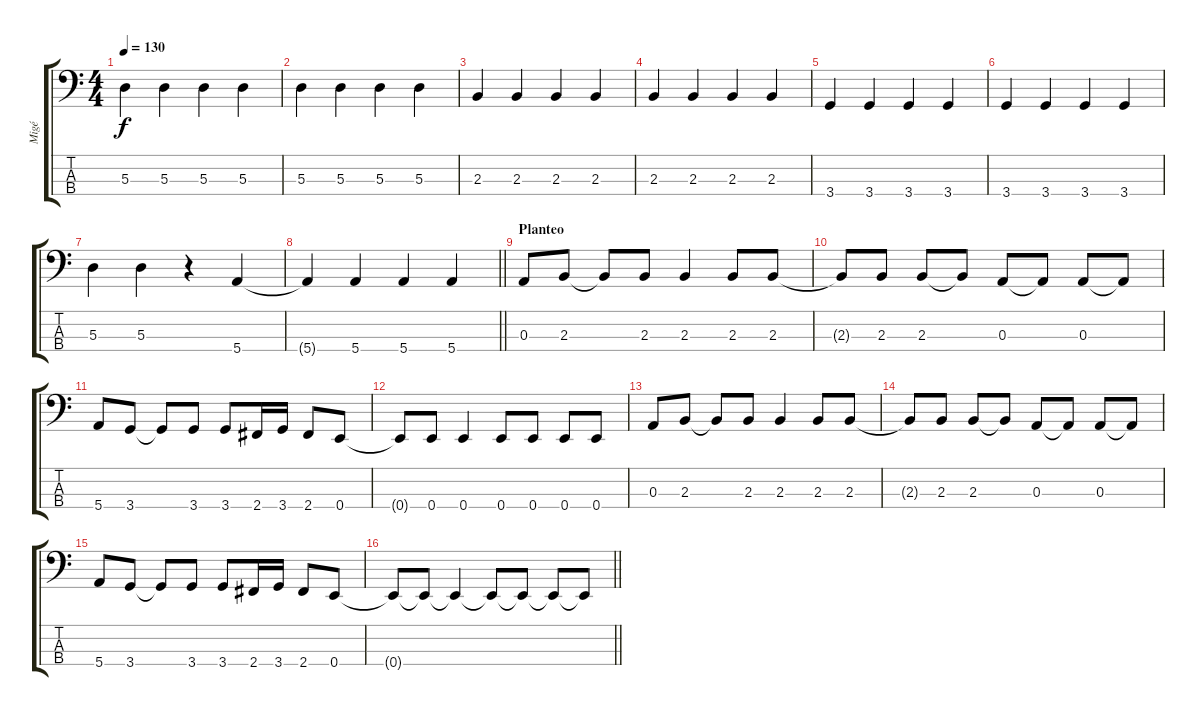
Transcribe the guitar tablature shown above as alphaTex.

\track ("Migé" "Migé") {instrument electricbassfinger}
\staff {score tabs}
\tuning (G2 D2 A1 E1) {hide}
\ts (4 4)
\tempo 130
\clef f4
\ks c
5.3.4{dy f} 5.3.4 5.3.4 5.3.4 |
5.3.4 5.3.4 5.3.4 5.3.4 |
2.3.4 2.3.4 2.3.4 2.3.4 |
2.3.4 2.3.4 2.3.4 2.3.4 |
3.4.4 3.4.4 3.4.4 3.4.4 |
3.4.4 3.4.4 3.4.4 3.4.4 |
5.3.4 5.3.4 r.4 5.4.4 |
\barLineRight lightlight
5.4{t}.4 5.4.4 5.4.4 5.4.4 |
\section ("" "Planteo")
0.3.8 2.3.8 2.3{t}.8 2.3.8 2.3.4 2.3.8 2.3.8 |
2.3{t}.8 2.3.8 2.3.8 2.3{t}.8 0.3.8 0.3{t}.8 0.3.8 0.3{t}.8 |
5.4.8 3.4.8 3.4{t}.8 3.4.8 3.4.8 2.4.16 3.4.16 2.4.8 0.4.8 |
0.4{t}.8 0.4.8 0.4.4 0.4.8 0.4.8 0.4.8 0.4.8 |
0.3.8 2.3.8 2.3{t}.8 2.3.8 2.3.4 2.3.8 2.3.8 |
2.3{t}.8 2.3.8 2.3.8 2.3{t}.8 0.3.8 0.3{t}.8 0.3.8 0.3{t}.8 |
5.4.8 3.4.8 3.4{t}.8 3.4.8 3.4.8 2.4.16 3.4.16 2.4.8 0.4.8 |
\barLineRight lightlight
0.4{t}.8 0.4{t}.8 0.4{t}.4 0.4{t}.8 0.4{t}.8 0.4{t}.8 0.4{t}.8
